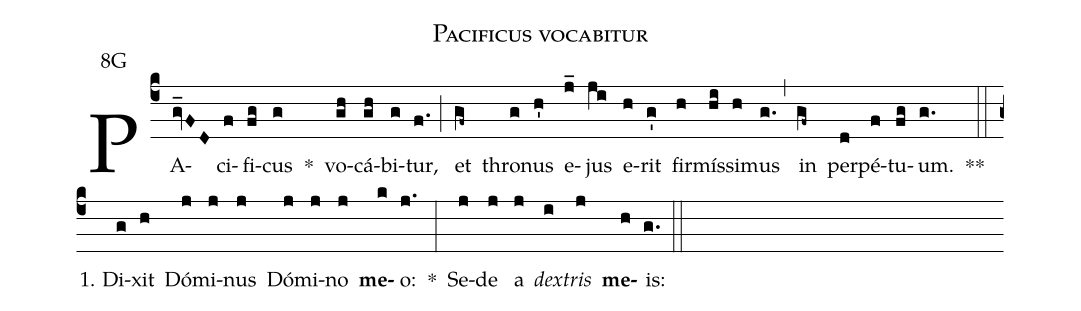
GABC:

name:Pacificus vocabitur;
office-part:Antiphona;
mode:8;
annotation:8G;
%%
(c4) PA(gv_FD)ci(f)fi(fg)cus(g) *() vo(gh)cá(gh)bi(g)tur,(f.) (;) et(gf~) thro(g)nus(h') e(j_)jus(ji) e(h)rit(g') fir(h)mís(hi)si(h)mus(g.) (,) in(gf~) per(d)pé(f)tu(fg)um.(g.) **(::) 1. Di(g)xit(h) Dó(j)mi(j)nus(j) Dó(j)mi(j)no(j) <b>me</b>(k)o:(j.) *(:) Se(j)de(j) a(j) <i>dex</i>(i)<i>tris</i>(j) <b>me</b>(h)is:(g.) (::)
